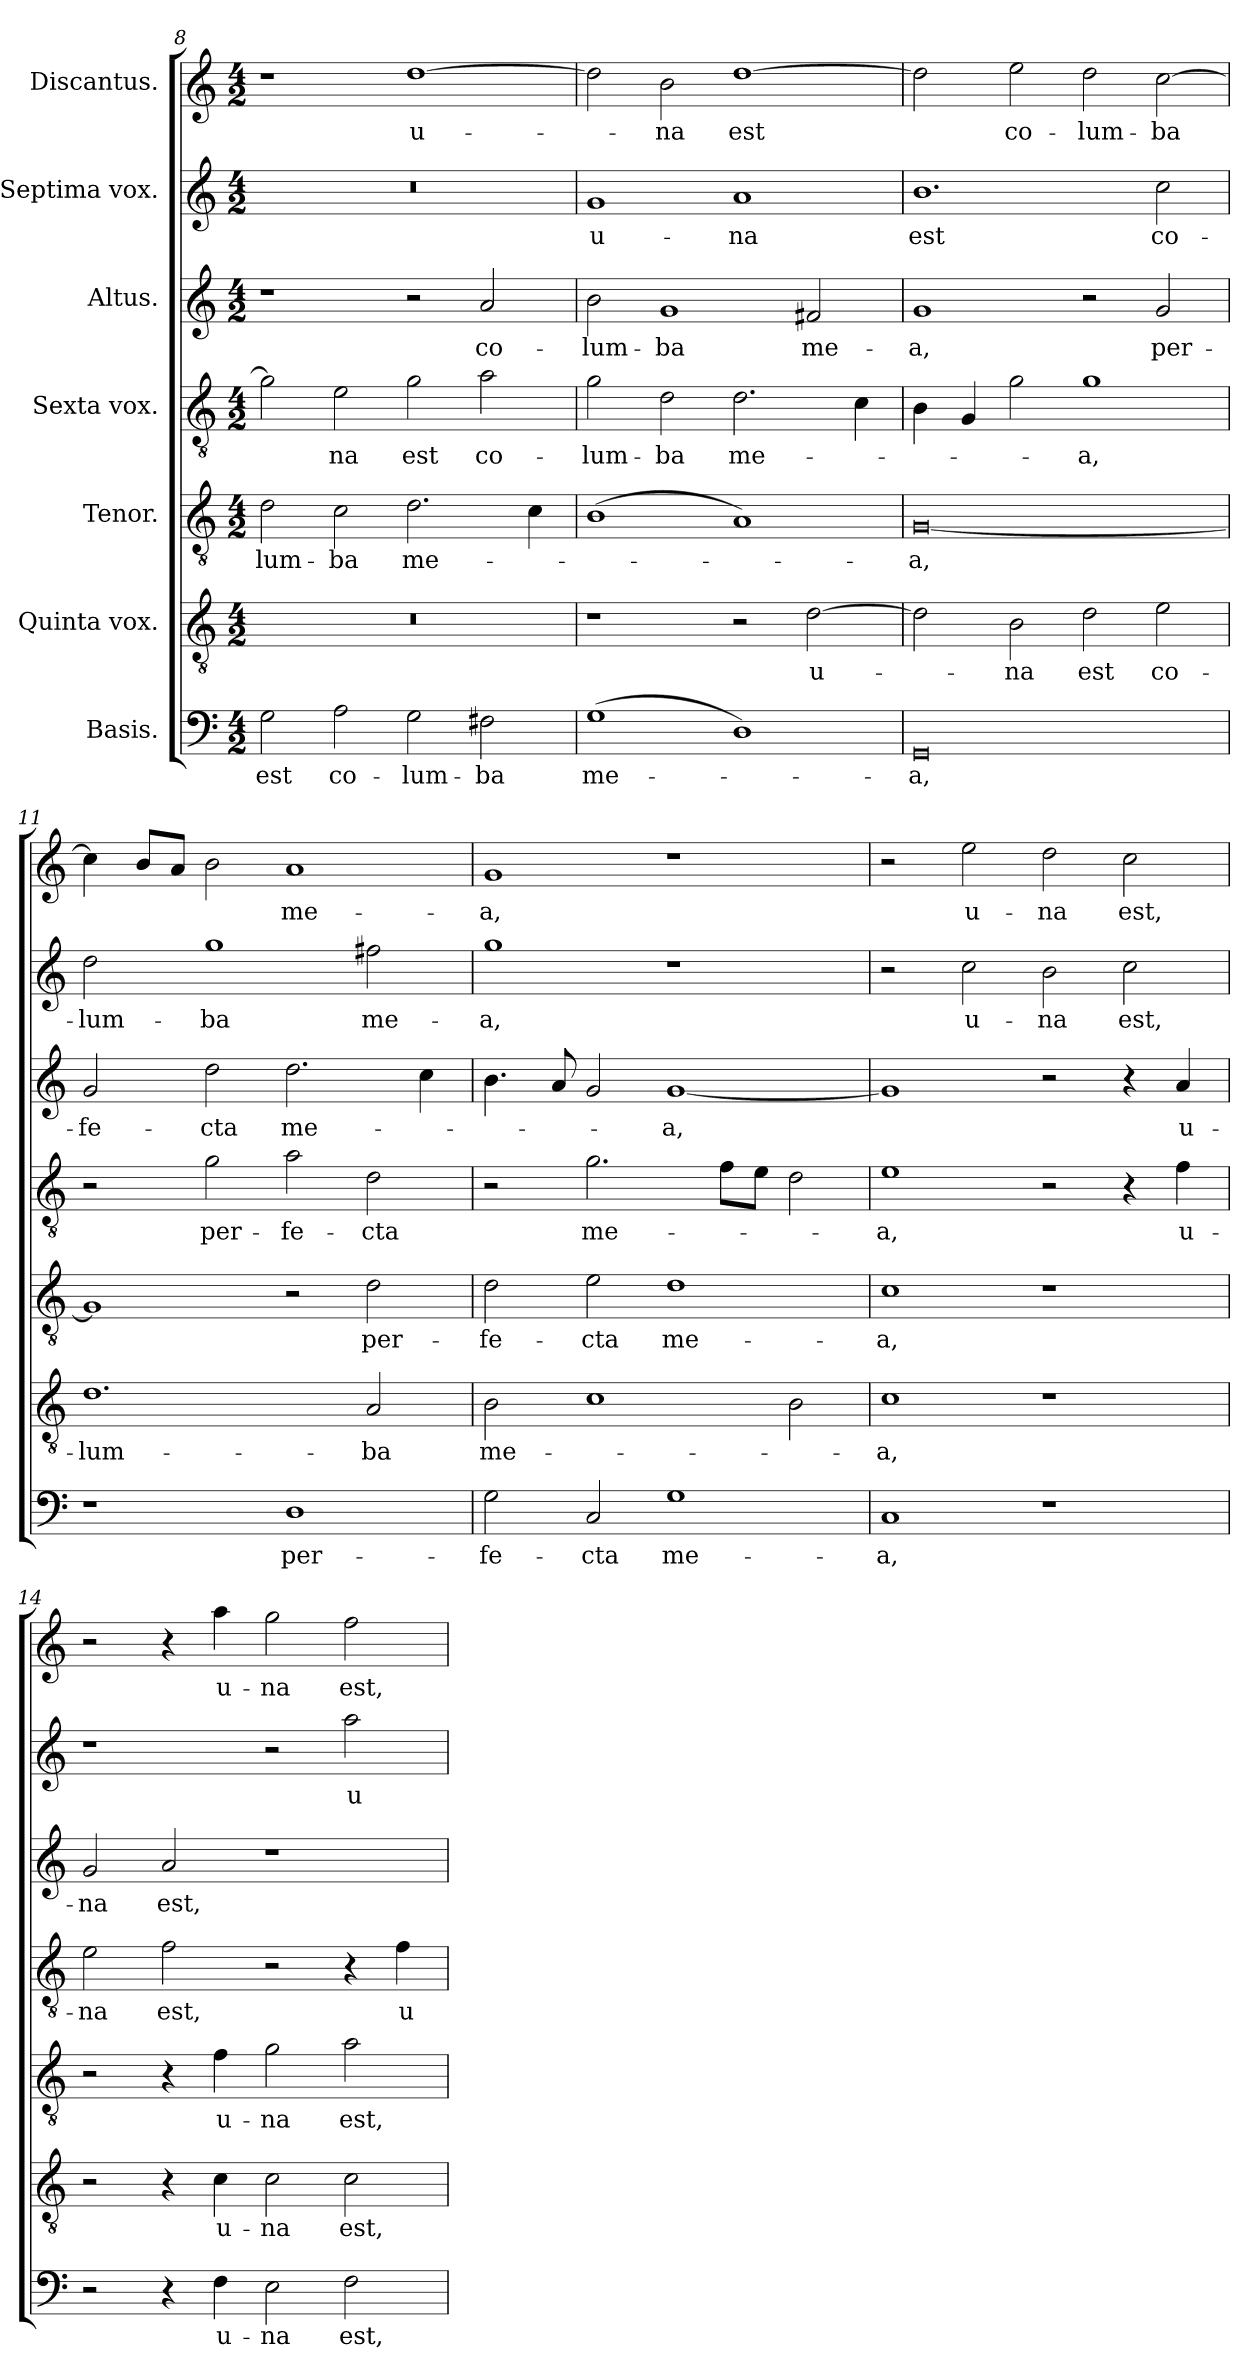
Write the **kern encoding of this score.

**kern	**text	**kern	**text	**kern	**text	**kern	**text	**kern	**text	**kern	**text	**kern	**text
*part7	*part7	*part6	*part6	*part5	*part5	*part4	*part4	*part3	*part3	*part2	*part2	*part1	*part1
*staff7	*staff7	*staff6	*staff6	*staff5	*staff5	*staff4	*staff4	*staff3	*staff3	*staff2	*staff2	*staff1	*staff1
*I"Basis.	*	*I"Quinta vox.	*	*I"Tenor.	*	*I"Sexta vox.	*	*I"Altus.	*	*I"Septima vox.	*	*I"Discantus.	*
*clefF4	*	*clefGv2	*	*clefGv2	*	*clefGv2	*	*clefG2	*	*clefG2	*	*clefG2	*
*k[]	*	*k[]	*	*k[]	*	*k[]	*	*k[]	*	*k[]	*	*k[]	*
*M4/2	*	*M4/2	*	*M4/2	*	*M4/2	*	*M4/2	*	*M4/2	*	*M4/2	*
=8	=8	=8	=8	=8	=8	=8	=8	=8	=8	=8	=8	=8	=8
!	!LO:LY:b	!	!	!	!LO:LY:b	!	!	!	!	!	!	!	!
2G\	est	0r	.	2d\	-lum-	2g\]	.	1r	.	0r	.	1r	.
!	!LO:LY:b	!	!	!	!LO:LY:b	!	!LO:LY:b	!	!	!	!	!	!
2A\	co-	.	.	2c\	-ba	2e\	-na	.	.	.	.	.	.
!	!LO:LY:b	!	!	!	!LO:LY:b	!	!LO:LY:b	!	!	!	!	!	!LO:LY:b
2G\	-lum-	.	.	2.d\	me-	2g\	est	2r	.	.	.	[1dd	u-
!	!LO:LY:b	!	!	!	!	!	!LO:LY:b	!	!LO:LY:b	!	!	!	!
2F#X\	-ba	.	.	.	.	2a\	co-	2a/	co-	.	.	.	.
.	.	.	.	4c\	.	.	.	.	.	.	.	.	.
=9	=9	=9	=9	=9	=9	=9	=9	=9	=9	=9	=9	=9	=9
!	!LO:LY:b	!	!	!	!	!	!LO:LY:b	!	!LO:LY:b	!	!LO:LY:b	!	!
(1G	me-	1r	.	(1B	.	2g\	-lum-	2b\	-lum-	1g	u-	2dd\]	.
!	!	!	!	!	!	!	!LO:LY:b	!	!LO:LY:b	!	!	!	!LO:LY:b
.	.	.	.	.	.	2d\	-ba	1g	-ba	.	.	2b\	-na
!	!	!	!	!	!	!	!LO:LY:b	!	!	!	!LO:LY:b	!	!LO:LY:b
1D)	.	2r	.	1A)	.	2.d\	me-	.	.	1a	-na	[1dd	est
!	!	!	!LO:LY:b	!	!	!	!	!	!LO:LY:b	!	!	!	!
.	.	[2d\	u-	.	.	.	.	2f#X/	me-	.	.	.	.
.	.	.	.	.	.	4c\	.	.	.	.	.	.	.
=10	=10	=10	=10	=10	=10	=10	=10	=10	=10	=10	=10	=10	=10
!	!LO:LY:b	!	!	!	!LO:LY:b	!	!	!	!LO:LY:b	!	!LO:LY:b	!	!
0GG	-a,	2d\]	.	[0G	-a,	4B\	.	1g	-a,	1.b	est	2dd\]	.
.	.	.	.	.	.	4G/	.	.	.	.	.	.	.
!	!	!	!LO:LY:b	!	!	!	!	!	!	!	!	!	!LO:LY:b
.	.	2B\	-na	.	.	2g\	.	.	.	.	.	2ee\	co-
!	!	!	!LO:LY:b	!	!	!	!LO:LY:b	!	!	!	!	!	!LO:LY:b
.	.	2d\	est	.	.	1g	-a,	2r	.	.	.	2dd\	-lum-
!	!	!	!LO:LY:b	!	!	!	!	!	!LO:LY:b	!	!LO:LY:b	!	!LO:LY:b
.	.	2e\	co-	.	.	.	.	2g/	per-	2cc\	co-	[2cc\	-ba
=11	=11	=11	=11	=11	=11	=11	=11	=11	=11	=11	=11	=11	=11
!	!	!	!LO:LY:b	!	!	!	!	!	!LO:LY:b	!	!LO:LY:b	!	!
1r	.	1.d	-lum-	1G]	.	2r	.	2g/	-fe-	2dd\	-lum-	4cc\]	.
.	.	.	.	.	.	.	.	.	.	.	.	8b/L	.
.	.	.	.	.	.	.	.	.	.	.	.	8a/J	.
!	!	!	!	!	!	!	!LO:LY:b	!	!LO:LY:b	!	!LO:LY:b	!	!
.	.	.	.	.	.	2g\	per-	2dd\	-cta	1gg	-ba	2b\	.
!	!LO:LY:b	!	!	!	!	!	!LO:LY:b	!	!LO:LY:b	!	!	!	!LO:LY:b
1D	per-	.	.	2r	.	2a\	-fe-	2.dd\	me-	.	.	1a	me-
!	!	!	!LO:LY:b	!	!LO:LY:b	!	!LO:LY:b	!	!	!	!LO:LY:b	!	!
.	.	2A/	-ba	2d\	per-	2d\	-cta	.	.	2ff#X\	me-	.	.
.	.	.	.	.	.	.	.	4cc\	.	.	.	.	.
=12	=12	=12	=12	=12	=12	=12	=12	=12	=12	=12	=12	=12	=12
!	!LO:LY:b	!	!LO:LY:b	!	!LO:LY:b	!	!	!	!	!	!LO:LY:b	!	!LO:LY:b
2G\	-fe-	2B\	me-	2d\	-fe-	2r	.	4.b\	.	1gg	-a,	1g	-a,
.	.	.	.	.	.	.	.	8a/	.	.	.	.	.
!	!LO:LY:b	!	!	!	!LO:LY:b	!	!LO:LY:b	!	!	!	!	!	!
2C/	-cta	1c	.	2e\	-cta	2.g\	me-	2g/	.	.	.	.	.
!	!LO:LY:b	!	!	!	!LO:LY:b	!	!	!	!LO:LY:b	!	!	!	!
1G	me-	.	.	1d	me-	.	.	[1g	-a,	1r	.	1r	.
.	.	.	.	.	.	8f\L	.	.	.	.	.	.	.
.	.	.	.	.	.	8e\J	.	.	.	.	.	.	.
.	.	2B\	.	.	.	2d\	.	.	.	.	.	.	.
=13	=13	=13	=13	=13	=13	=13	=13	=13	=13	=13	=13	=13	=13
!	!LO:LY:b	!	!LO:LY:b	!	!LO:LY:b	!	!LO:LY:b	!	!	!	!	!	!
1C	-a,	1c	-a,	1c	-a,	1e	-a,	1g]	.	2r	.	2r	.
!	!	!	!	!	!	!	!	!	!	!	!LO:LY:b	!	!LO:LY:b
.	.	.	.	.	.	.	.	.	.	2cc\	u-	2ee\	u-
!	!	!	!	!	!	!	!	!	!	!	!LO:LY:b	!	!LO:LY:b
1r	.	1r	.	1r	.	2r	.	2r	.	2b\	-na	2dd\	-na
!	!	!	!	!	!	!	!	!	!	!	!LO:LY:b	!	!LO:LY:b
.	.	.	.	.	.	4r	.	4r	.	2cc\	est,	2cc\	est,
!	!	!	!	!	!	!	!LO:LY:b	!	!LO:LY:b	!	!	!	!
.	.	.	.	.	.	4f\	u-	4a/	u-	.	.	.	.
!!LO:PB:g=z
=14	=14	=14	=14	=14	=14	=14	=14	=14	=14	=14	=14	=14	=14
!	!	!	!	!	!	!	!LO:LY:b	!	!LO:LY:b	!	!	!	!
2r	.	2r	.	2r	.	2e\	-na	2g/	-na	1r	.	2r	.
!	!	!	!	!	!	!	!LO:LY:b	!	!LO:LY:b	!	!	!	!
4r	.	4r	.	4r	.	2f\	est,	2a/	est,	.	.	4r	.
!	!LO:LY:b	!	!LO:LY:b	!	!LO:LY:b	!	!	!	!	!	!	!	!LO:LY:b
4F\	u-	4c\	u-	4f\	u-	.	.	.	.	.	.	4aa\	u-
!	!LO:LY:b	!	!LO:LY:b	!	!LO:LY:b	!	!	!	!	!	!	!	!LO:LY:b
2E\	-na	2c\	-na	2g\	-na	2r	.	1r	.	2r	.	2gg\	-na
!	!LO:LY:b	!	!LO:LY:b	!	!LO:LY:b	!	!	!	!	!	!LO:LY:b	!	!LO:LY:b
2F\	est,	2c\	est,	2a\	est,	4r	.	.	.	2aa\	u-	2ff\	est,
!	!	!	!	!	!	!	!LO:LY:b	!	!	!	!	!	!
.	.	.	.	.	.	4f\	u-	.	.	.	.	.	.
=	=	=	=	=	=	=	=	=	=	=	=	=	=
*-	*-	*-	*-	*-	*-	*-	*-	*-	*-	*-	*-	*-	*-
